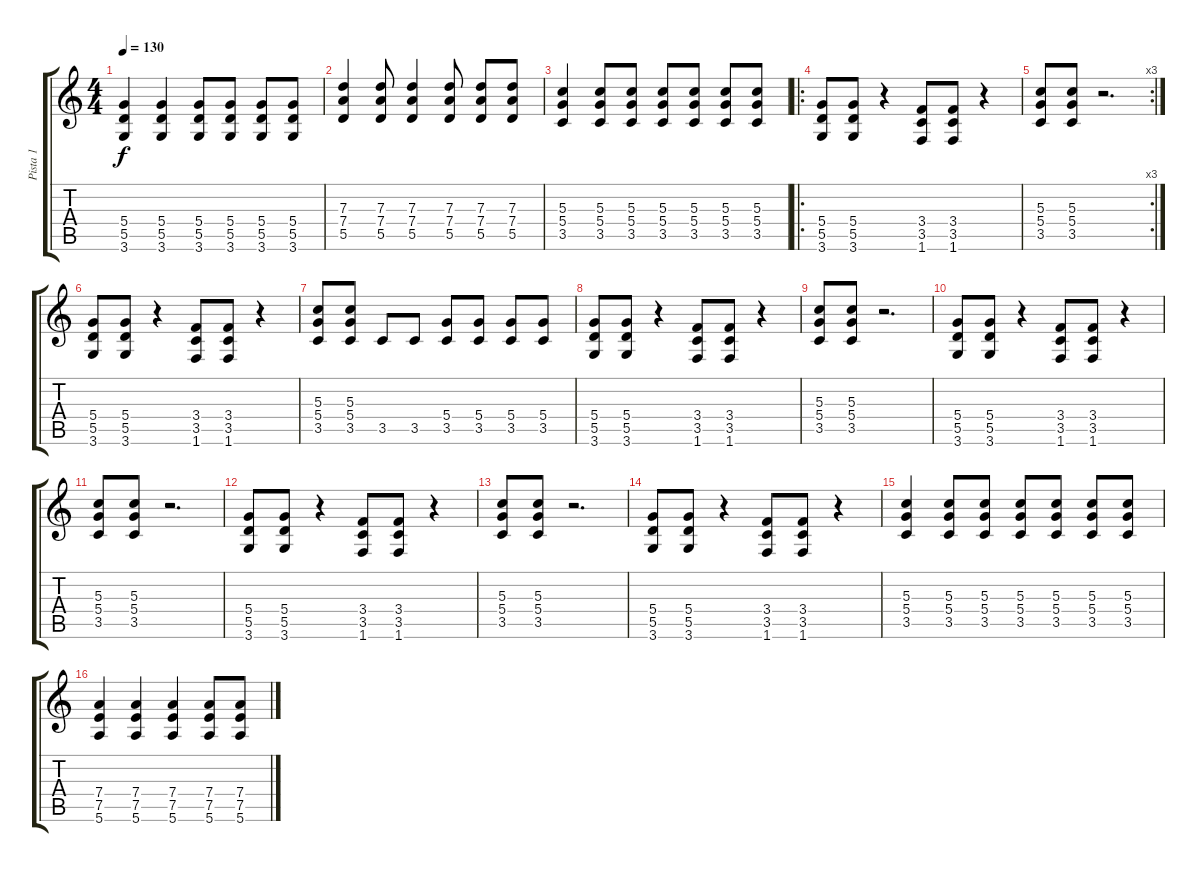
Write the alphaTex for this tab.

\track ("Pista 1" "Pista 1") {instrument distortionguitar}
\staff {score tabs}
\tuning (E4 B3 G3 D3 A2 E2) {hide}
\ts (4 4)
\tempo 130
\clef g2
\ks c
(5.4 5.5 3.6).4{dy f} (5.4 5.5 3.6).4 (5.4 5.5 3.6).8 (5.4 5.5 3.6).8 (5.4 5.5 3.6).8 (5.4 5.5 3.6).8 |
(7.3 7.4 5.5).4 (7.3 7.4 5.5).8 (7.3 7.4 5.5).4 (7.3 7.4 5.5).8 (7.3 7.4 5.5).8 (7.3 7.4 5.5).8 |
(5.3 5.4 3.5).4 (5.3 5.4 3.5).8 (5.3 5.4 3.5).8 (5.3 5.4 3.5).8 (5.3 5.4 3.5).8 (5.3 5.4 3.5).8 (5.3 5.4 3.5).8 |
\ro
(5.4 5.5 3.6).8 (5.4 5.5 3.6).8 r.4 (3.4 3.5 1.6).8 (3.4 3.5 1.6).8 r.4 |
\rc 3
(5.3 5.4 3.5).8 (5.3 5.4 3.5).8 r.2{d} |
(5.4 5.5 3.6).8 (5.4 5.5 3.6).8 r.4 (3.4 3.5 1.6).8 (3.4 3.5 1.6).8 r.4 |
(5.3 5.4 3.5).8 (5.3 5.4 3.5).8 3.5.8{volume 6} 3.5.8{volume 8} (5.4 3.5).8{volume 10} (5.4 3.5).8{volume 12} (5.4 3.5).8 (5.4 3.5).8 |
(5.4 5.5 3.6).8 (5.4 5.5 3.6).8 r.4 (3.4 3.5 1.6).8 (3.4 3.5 1.6).8 r.4 |
(5.3 5.4 3.5).8 (5.3 5.4 3.5).8 r.2{d} |
(5.4 5.5 3.6).8 (5.4 5.5 3.6).8 r.4 (3.4 3.5 1.6).8 (3.4 3.5 1.6).8 r.4 |
(5.3 5.4 3.5).8 (5.3 5.4 3.5).8 r.2{d} |
(5.4 5.5 3.6).8 (5.4 5.5 3.6).8 r.4 (3.4 3.5 1.6).8 (3.4 3.5 1.6).8 r.4 |
(5.3 5.4 3.5).8 (5.3 5.4 3.5).8 r.2{d} |
(5.4 5.5 3.6).8 (5.4 5.5 3.6).8 r.4 (3.4 3.5 1.6).8 (3.4 3.5 1.6).8 r.4 |
(5.3 5.4 3.5).4 (5.3 5.4 3.5).8 (5.3 5.4 3.5).8 (5.3 5.4 3.5).8 (5.3 5.4 3.5).8 (5.3 5.4 3.5).8 (5.3 5.4 3.5).8 |
(7.4 7.5 5.6).4 (7.4 7.5 5.6).4 (7.4 7.5 5.6).4 (7.4 7.5 5.6).8 (7.4 7.5 5.6).8
